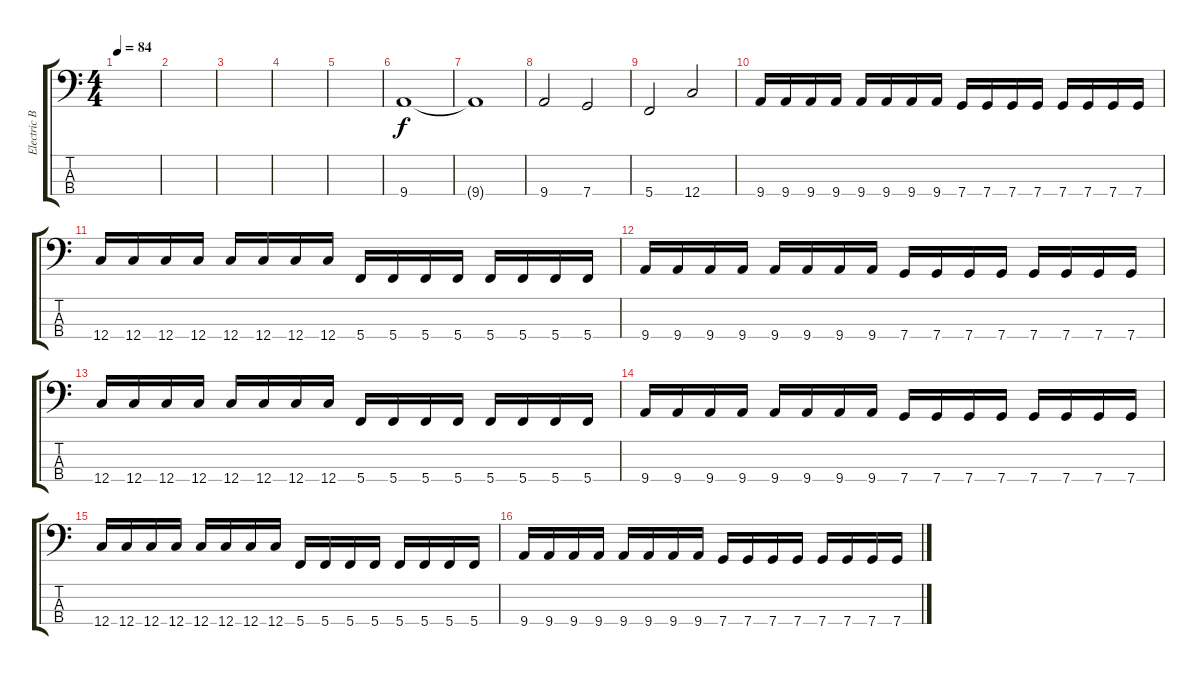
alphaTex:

\track ("Electric Bass" "Electric B") {instrument electricbassfinger}
\staff {score tabs}
\tuning (F2 C2 G1 C1) {hide}
\ts (4 4)
\tempo 84
\clef f4
\ks c
|
|
|
|
|
9.4.1 |
9.4{t}.1 |
9.4.2 7.4.2 |
5.4.2 12.4.2 |
9.4.16 9.4.16 9.4.16 9.4.16 9.4.16 9.4.16 9.4.16 9.4.16 7.4.16 7.4.16 7.4.16 7.4.16 7.4.16 7.4.16 7.4.16 7.4.16 |
12.4.16 12.4.16 12.4.16 12.4.16 12.4.16 12.4.16 12.4.16 12.4.16 5.4.16 5.4.16 5.4.16 5.4.16 5.4.16 5.4.16 5.4.16 5.4.16 |
9.4.16 9.4.16 9.4.16 9.4.16 9.4.16 9.4.16 9.4.16 9.4.16 7.4.16 7.4.16 7.4.16 7.4.16 7.4.16 7.4.16 7.4.16 7.4.16 |
12.4.16 12.4.16 12.4.16 12.4.16 12.4.16 12.4.16 12.4.16 12.4.16 5.4.16 5.4.16 5.4.16 5.4.16 5.4.16 5.4.16 5.4.16 5.4.16 |
9.4.16 9.4.16 9.4.16 9.4.16 9.4.16 9.4.16 9.4.16 9.4.16 7.4.16 7.4.16 7.4.16 7.4.16 7.4.16 7.4.16 7.4.16 7.4.16 |
12.4.16 12.4.16 12.4.16 12.4.16 12.4.16 12.4.16 12.4.16 12.4.16 5.4.16 5.4.16 5.4.16 5.4.16 5.4.16 5.4.16 5.4.16 5.4.16 |
9.4.16 9.4.16 9.4.16 9.4.16 9.4.16 9.4.16 9.4.16 9.4.16 7.4.16 7.4.16 7.4.16 7.4.16 7.4.16 7.4.16 7.4.16 7.4.16
